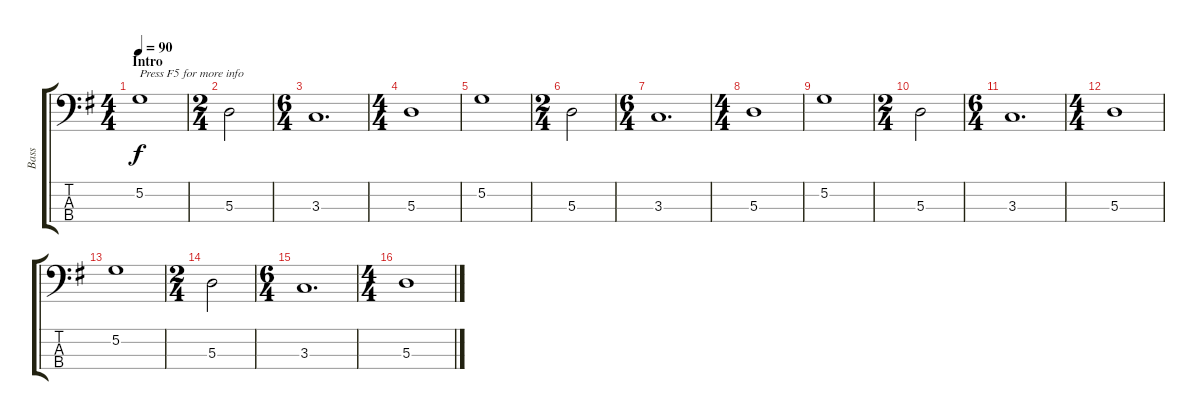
\track ("Bass" "Bass") {instrument electricbasspick}
\staff {score tabs}
\tuning (G2 D2 A1 E1) {hide}
\ts (4 4)
\section ("" "Intro")
\tempo 90
\clef f4
\ks g
5.2.1{txt "Press F5 for more info" dy f instrument electricbasspick} |
\ts (2 4)
5.3.2 |
\ts (6 4)
3.3.1{d} |
\ts (4 4)
5.3.1 |
5.2.1 |
\ts (2 4)
5.3.2 |
\ts (6 4)
3.3.1{d} |
\ts (4 4)
5.3.1 |
5.2.1 |
\ts (2 4)
5.3.2 |
\ts (6 4)
3.3.1{d} |
\ts (4 4)
5.3.1 |
5.2.1 |
\ts (2 4)
5.3.2 |
\ts (6 4)
3.3.1{d} |
\ts (4 4)
5.3.1
